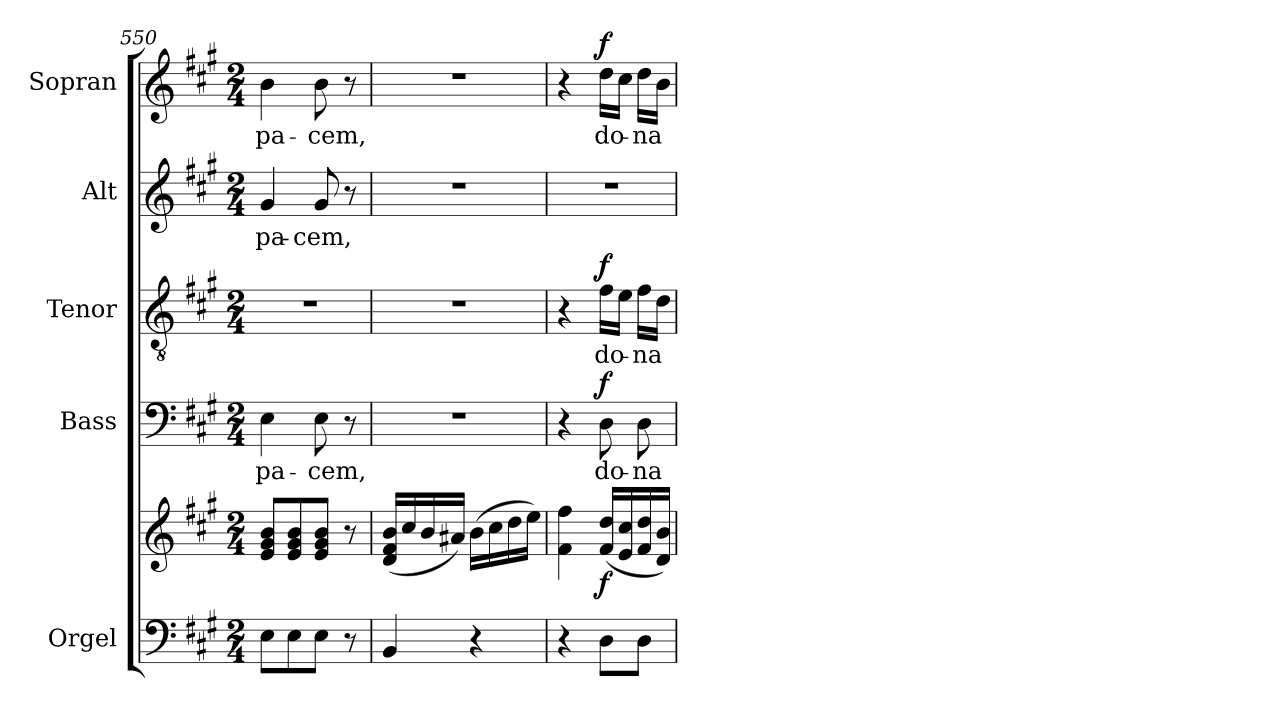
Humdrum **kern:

**kern	**kern	**dynam	**kern	**text	**dynam	**kern	**text	**dynam	**kern	**text	**kern	**text	**dynam
*part5	*part5	*part5	*part4	*part4	*part4	*part3	*part3	*part3	*part2	*part2	*part1	*part1	*part1
*staff6	*staff5	*staff5/6	*staff4	*staff4	*staff4	*staff3	*staff3	*staff3	*staff2	*staff2	*staff1	*staff1	*staff1
*I"Orgel	*	*	*I"Bass	*	*	*I"Tenor	*	*	*I"Alt	*	*I"Sopran	*	*
*I'Org.	*	*	*I'B.	*	*	*I'T.	*	*	*I'A.	*	*I'S.	*	*
*clefF4	*clefG2	*	*clefF4	*	*	*clefGv2	*	*	*clefG2	*	*clefG2	*	*
*k[f#c#g#]	*k[f#c#g#]	*	*k[f#c#g#]	*	*	*k[f#c#g#]	*	*	*k[f#c#g#]	*	*k[f#c#g#]	*	*
*A:	*A:	*	*A:	*	*	*A:	*	*	*A:	*	*A:	*	*
*M2/4	*M2/4	*	*M2/4	*	*	*M2/4	*	*	*M2/4	*	*M2/4	*	*
=550	=550	=550	=550	=550	=550	=550	=550	=550	=550	=550	=550	=550	=550
!	!	!	!	!LO:LY:b	!	!	!	!	!	!LO:LY:b	!	!LO:LY:b	!
8E\L	8e/ 8g#/ 8b/L	.	4E\	pa-	.	2r	.	.	4g#/	pa-	4b\	pa-	.
8E\	8e/ 8g#/ 8b/	.	.	.	.	.	.	.	.	.	.	.	.
!	!	!	!	!LO:LY:b	!	!	!	!	!	!LO:LY:b	!	!LO:LY:b	!
8E\J	8e/ 8g#/ 8b/J	.	8E\	-cem,	.	.	.	.	8g#/	-cem,	8b\	-cem,	.
8r	8r	.	8r	.	.	.	.	.	8r	.	8r	.	.
!!LO:LB:g=z
=551	=551	=551	=551	=551	=551	=551	=551	=551	=551	=551	=551	=551	=551
4BB/	(<16d/ 16f#/ 16b/LL	.	2r	.	.	2r	.	.	2r	.	2r	.	.
.	16cc#/	.	.	.	.	.	.	.	.	.	.	.	.
.	16b/	.	.	.	.	.	.	.	.	.	.	.	.
.	16a#X/JJ)	.	.	.	.	.	.	.	.	.	.	.	.
4r	(>16b\LL	.	.	.	.	.	.	.	.	.	.	.	.
.	16cc#\	.	.	.	.	.	.	.	.	.	.	.	.
.	16dd\	.	.	.	.	.	.	.	.	.	.	.	.
.	16ee\JJ)	.	.	.	.	.	.	.	.	.	.	.	.
=552	=552	=552	=552	=552	=552	=552	=552	=552	=552	=552	=552	=552	=552
4r	4f#\ 4ff#\	.	4r	.	.	4r	.	.	2r	.	4r	.	.
!	!	!LO:DY:b	!	!LO:LY:b	!LO:DY:a	!	!LO:LY:b	!LO:DY:a	!	!	!	!LO:LY:b	!LO:DY:a
8D\L	(<16f#/ 16dd/LL	f	8D\	do-	f	16f#\LL	do-	f	.	.	16dd\LL	do-	f
.	16e/ 16cc#/	.	.	.	.	16e\JJ	.	.	.	.	16cc#\JJ	.	.
!	!	!	!	!LO:LY:b	!	!	!LO:LY:b	!	!	!	!	!LO:LY:b	!
8D\J	16f#/ 16dd/	.	8D\	-na	.	16f#\LL	-na	.	.	.	16dd\LL	-na	.
.	16d/ 16b/JJ)	.	.	.	.	16d\JJ	.	.	.	.	16b\JJ	.	.
=	=	=	=	=	=	=	=	=	=	=	=	=	=
*-	*-	*-	*-	*-	*-	*-	*-	*-	*-	*-	*-	*-	*-
